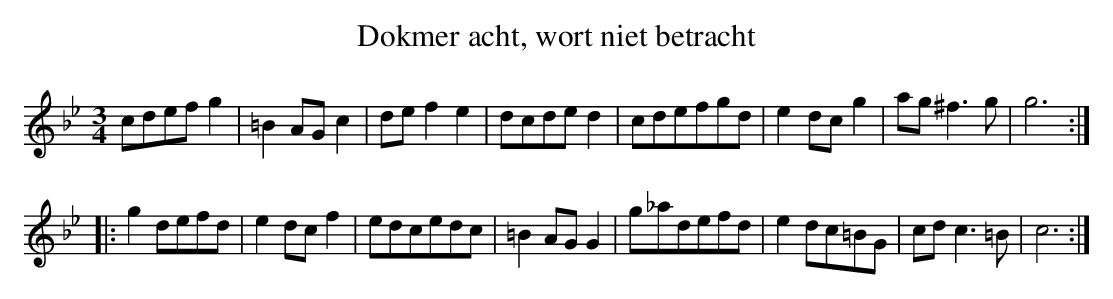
X:1
T:Dokmer acht, wort niet betracht
M:3/4
K:Cdor
cdefg2|=B2AGc2|def2e2|dcded2|cdefgd|e2dcg2|ag^f3g|g6:|
|:g2defd|e2dcf2|edcedc|=B2AGG2|g_adefd|e2dc=BG|cdc3=B|c6:|
